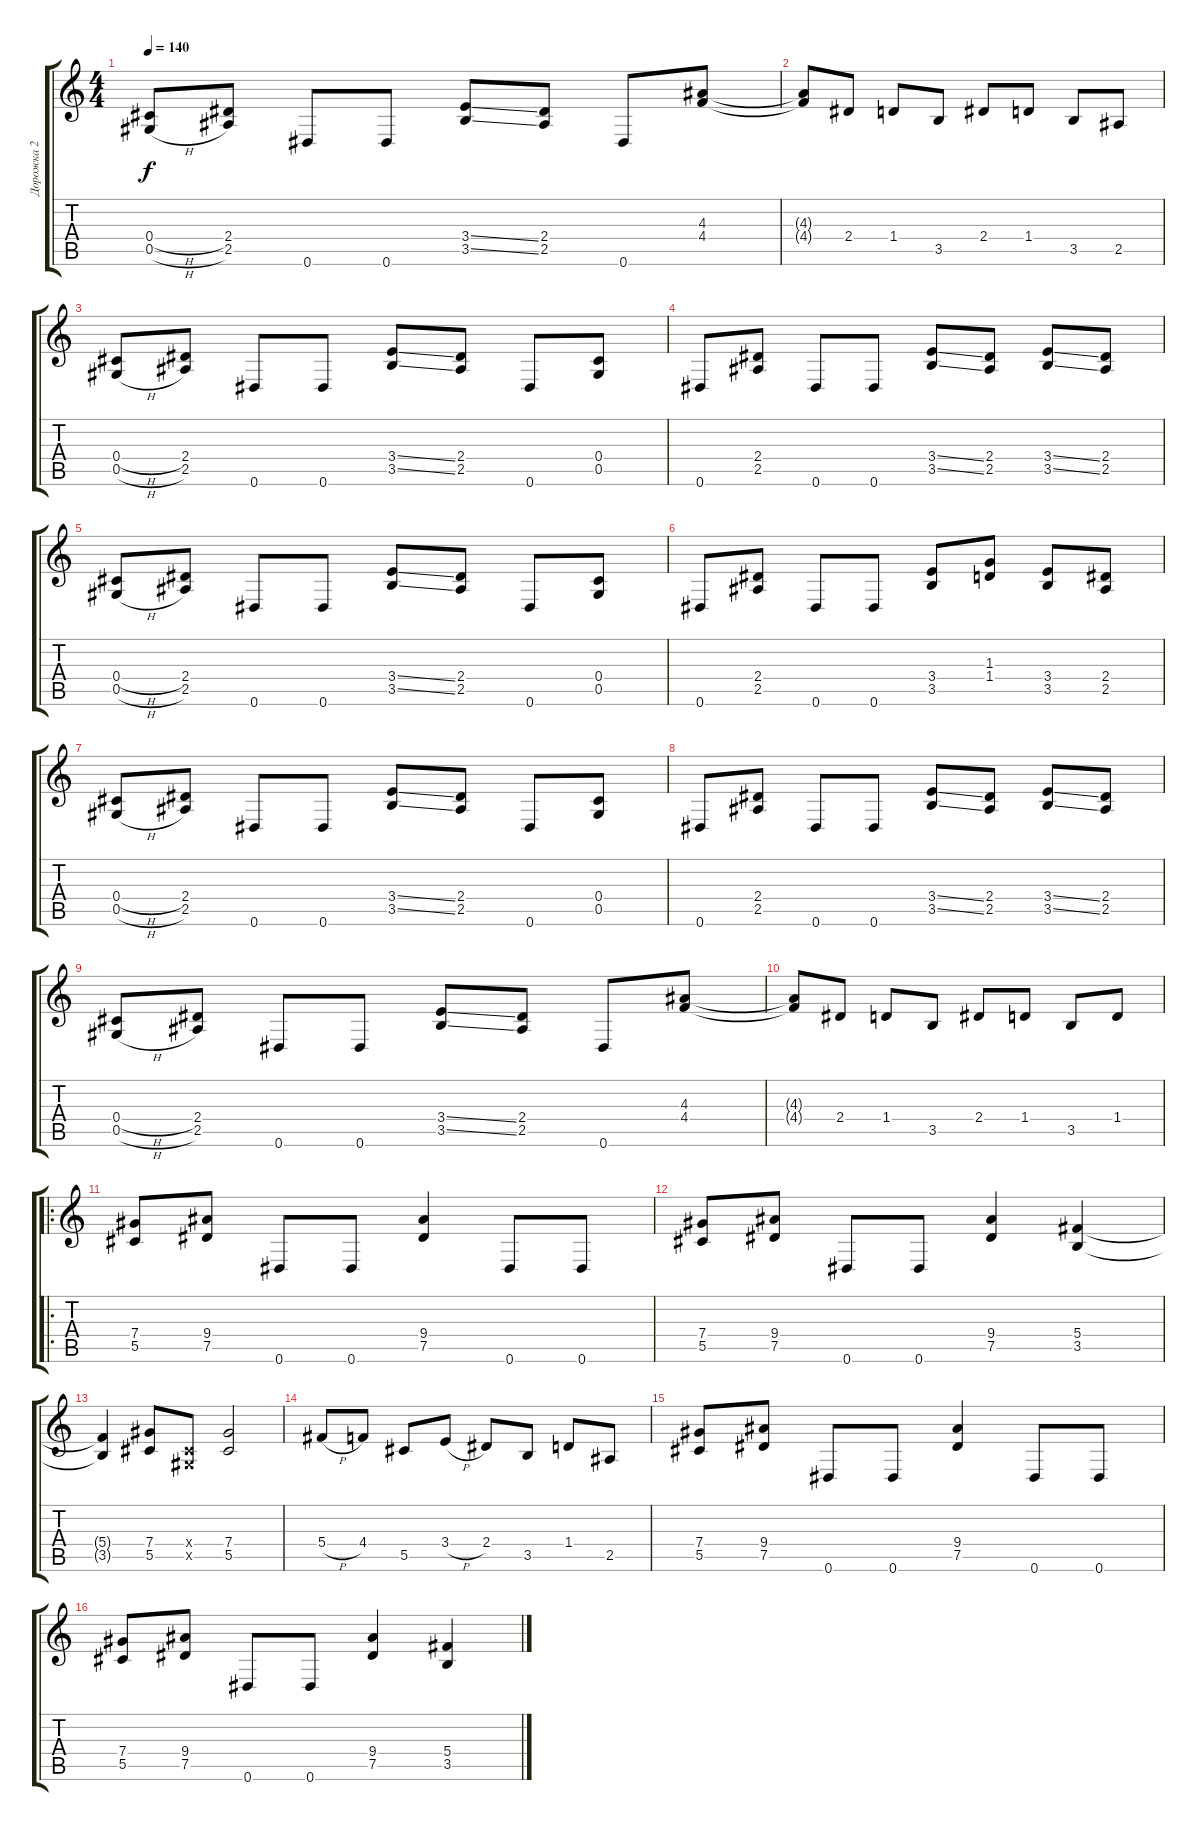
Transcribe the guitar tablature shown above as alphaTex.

\track ("Дорожка 2" "Дорожка 2") {instrument distortionguitar}
\staff {score tabs}
\tuning (Eb4 Bb3 Gb3 Db3 Ab2 Eb2) {hide}
\ts (4 4)
\tempo 140
\clef g2
\ks c
(0.4{h} 0.5{h}).8{dy f} (2.4 2.5).8 0.6.8 0.6.8 (3.4{ss} 3.5{ss}).8 (2.4 2.5).8 0.6.8 (4.3 4.4).8 |
(4.3{t} 4.4{t}).8 2.4.8 1.4.8 3.5.8 2.4.8 1.4.8 3.5.8 2.5.8 |
(0.4{h} 0.5{h}).8 (2.4 2.5).8 0.6.8 0.6.8 (3.4{ss} 3.5{ss}).8 (2.4 2.5).8 0.6.8 (0.4 0.5).8 |
0.6.8 (2.4 2.5).8 0.6.8 0.6.8 (3.4{ss} 3.5{ss}).8 (2.4 2.5).8 (3.4{ss} 3.5{ss}).8 (2.4 2.5).8 |
(0.4{h} 0.5{h}).8 (2.4 2.5).8 0.6.8 0.6.8 (3.4{ss} 3.5{ss}).8 (2.4 2.5).8 0.6.8 (0.4 0.5).8 |
0.6.8 (2.4 2.5).8 0.6.8 0.6.8 (3.4 3.5).8 (1.3 1.4).8 (3.4 3.5).8 (2.4 2.5).8 |
(0.4{h} 0.5{h}).8 (2.4 2.5).8 0.6.8 0.6.8 (3.4{ss} 3.5{ss}).8 (2.4 2.5).8 0.6.8 (0.4 0.5).8 |
0.6.8 (2.4 2.5).8 0.6.8 0.6.8 (3.4{ss} 3.5{ss}).8 (2.4 2.5).8 (3.4{ss} 3.5{ss}).8 (2.4 2.5).8 |
(0.4{h} 0.5{h}).8 (2.4 2.5).8 0.6.8 0.6.8 (3.4{ss} 3.5{ss}).8 (2.4 2.5).8 0.6.8 (4.3 4.4).8 |
(4.3{t} 4.4{t}).8 2.4.8 1.4.8 3.5.8 2.4.8 1.4.8 3.5.8 1.4.8 |
\ro
(7.4 5.5).8 (9.4 7.5).8 0.6.8 0.6.8 (9.4 7.5).4 0.6.8 0.6.8 |
(7.4 5.5).8 (9.4 7.5).8 0.6.8 0.6.8 (9.4 7.5).4 (5.4 3.5).4 |
(5.4{t} 3.5{t}).4 (7.4 5.5).8 (0.4{x} 0.5{x}).8 (7.4 5.5).2 |
5.4{h}.8 4.4.8 5.5.8 3.4{h}.8 2.4.8 3.5.8 1.4.8 2.5.8 |
(7.4 5.5).8 (9.4 7.5).8 0.6.8 0.6.8 (9.4 7.5).4 0.6.8 0.6.8 |
(7.4 5.5).8 (9.4 7.5).8 0.6.8 0.6.8 (9.4 7.5).4 (5.4 3.5).4
